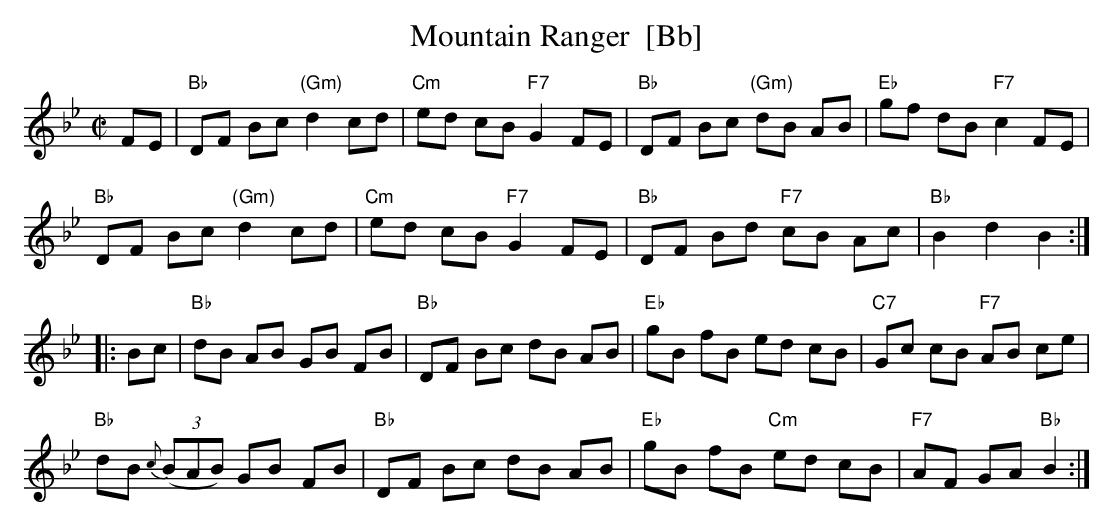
X:1
T: Mountain Ranger  [Bb]
M: C|
L: 1/8
K: Bb
FE |\
"Bb"DF Bc "(Gm)"d2 cd | "Cm"ed cB "F7"G2 FE | "Bb"DF Bc "(Gm)"dB AB | "Eb"gf dB "F7"c2 FE |
"Bb"DF Bc "(Gm)"d2 cd | "Cm"ed cB "F7"G2 FE | "Bb"DF Bd "F7"cB Ac | "Bb"B2 d2 B2 ::
Bc |\
"Bb"dB AB GB FB | "Bb"DF Bc dB AB | "Eb"gB fB ed cB | "C7"Gc cB "F7"AB ce |
"Bb"dB {c}((3BAB) GB FB | "Bb"DF Bc dB AB | "Eb"gB fB "Cm"ed cB | "F7"AF GA "Bb"B2 :|
